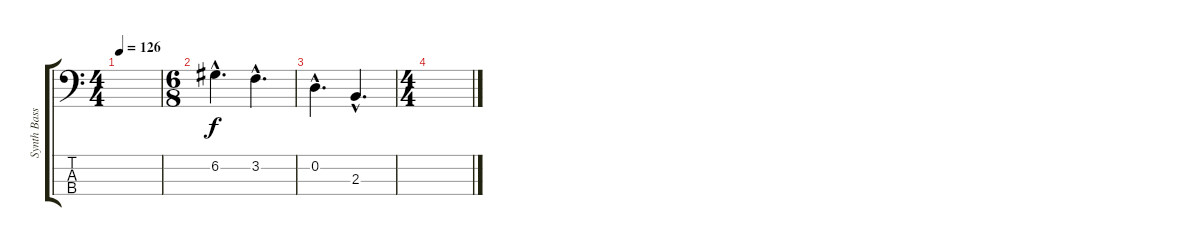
\track ("Synth Bass" "Synth Bass") {instrument synthbass1}
\staff {score tabs}
\tuning (G2 D2 A1 E1) {hide}
\ts (4 4)
\tempo 126
\clef f4
\ks c
|
\ts (6 8)
6.2{hac}.4{d} 3.2{hac}.4{d} |
0.2{hac}.4{d} 2.3{hac}.4{d} |
\ts (4 4)
